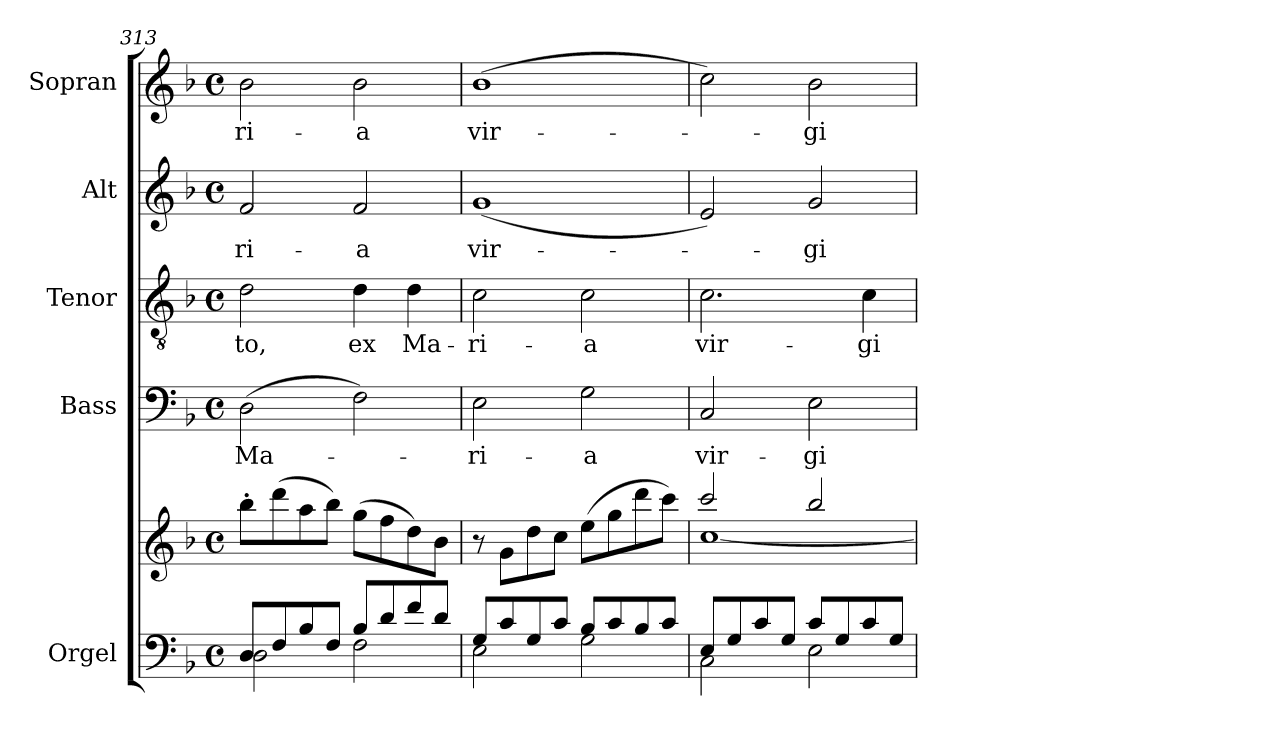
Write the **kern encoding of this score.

**kern	**kern	**kern	**text	**kern	**text	**kern	**text	**kern	**text
*part5	*part5	*part4	*part4	*part3	*part3	*part2	*part2	*part1	*part1
*staff6	*staff5	*staff4	*staff4	*staff3	*staff3	*staff2	*staff2	*staff1	*staff1
*I"Orgel	*	*I"Bass	*	*I"Tenor	*	*I"Alt	*	*I"Sopran	*
*I'Org.	*	*I'B	*	*I'T	*	*I'A	*	*I'S	*
!!LO:PB:g=z
*clefF4	*clefG2	*clefF4	*	*clefGv2	*	*clefG2	*	*clefG2	*
*k[b-]	*k[b-]	*k[b-]	*	*k[b-]	*	*k[b-]	*	*k[b-]	*
*F:	*F:	*F:	*	*F:	*	*F:	*	*F:	*
*M4/4	*M4/4	*M4/4	*	*M4/4	*	*M4/4	*	*M4/4	*
*met(c)	*met(c)	*met(c)	*	*met(c)	*	*met(c)	*	*met(c)	*
=313	=313	=313	=313	=313	=313	=313	=313	=313	=313
*^	*	*	*	*	*	*	*	*	*
!	!	!	!	!LO:LY:b	!	!LO:LY:b	!	!LO:LY:b	!	!LO:LY:b
8D/L	2D\	8bb-'>\L	(>2D\	Ma-	2d\	-to,	2f/	-ri-	2b-\	-ri-
8F/	.	(>8ddd\	.	.	.	.	.	.	.	.
8B-/	.	8aa\	.	.	.	.	.	.	.	.
8F/J	.	8bb-\J)	.	.	.	.	.	.	.	.
!	!	!	!	!	!	!LO:LY:b	!	!LO:LY:b	!	!LO:LY:b
8B-/L	2F\	(>8gg\L	2F\)	.	4d\	ex	2f/	-a	2b-\	-a
8d/	.	8ff\	.	.	.	.	.	.	.	.
!	!	!	!	!	!	!LO:LY:b	!	!	!	!
8f/	.	8dd\)	.	.	4d\	Ma-	.	.	.	.
8d/J	.	8b-\J	.	.	.	.	.	.	.	.
=314	=314	=314	=314	=314	=314	=314	=314	=314	=314	=314
!	!	!	!	!LO:LY:b	!	!LO:LY:b	!	!LO:LY:b	!	!LO:LY:b
8G/L	2E\	8r	2E\	-ri-	2c\	-ri-	(<1g	vir-	(>1b-	vir-
8c/	.	8g\L	.	.	.	.	.	.	.	.
8G/	.	8dd\	.	.	.	.	.	.	.	.
8c/J	.	8cc\J	.	.	.	.	.	.	.	.
!	!	!	!	!LO:LY:b	!	!LO:LY:b	!	!	!	!
8B-/L	2G\	(>8ee\L	2G\	-a	2c\	-a	.	.	.	.
8c/	.	8gg\	.	.	.	.	.	.	.	.
8B-/	.	8ddd\	.	.	.	.	.	.	.	.
8c/J	.	8ccc\J)	.	.	.	.	.	.	.	.
=315	=315	=315	=315	=315	=315	=315	=315	=315	=315	=315
*	*	*^	*	*	*	*	*	*	*	*
!	!	!	!	!	!LO:LY:b	!	!LO:LY:b	!	!	!	!
8E/L	2C\	2ccc/	[<1cc	2C/	vir-	2.c\	vir-	2e/)	.	2cc\)	.
8G/	.	.	.	.	.	.	.	.	.	.	.
8c/	.	.	.	.	.	.	.	.	.	.	.
8G/J	.	.	.	.	.	.	.	.	.	.	.
!	!	!	!	!	!LO:LY:b	!	!	!	!LO:LY:b	!	!LO:LY:b
8c/L	2E\	2bb-/	.	2E\	-gi-	.	.	2g/	-gi-	2b-\	-gi-
8G/	.	.	.	.	.	.	.	.	.	.	.
!	!	!	!	!	!	!	!LO:LY:b	!	!	!	!
8c/	.	.	.	.	.	4c\	-gi-	.	.	.	.
8G/J	.	.	.	.	.	.	.	.	.	.	.
*v	*v	*	*	*	*	*	*	*	*	*	*
*	*v	*v	*	*	*	*	*	*	*	*
=	=	=	=	=	=	=	=	=	=
*-	*-	*-	*-	*-	*-	*-	*-	*-	*-
